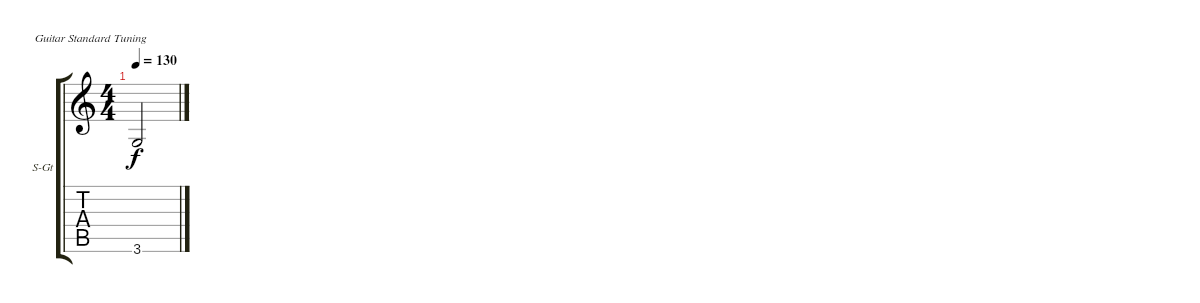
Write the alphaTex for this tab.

\defaultSystemsLayout 4
\bracketExtendMode groupsimilarinstruments
\firstSystemTrackNameOrientation horizontal
\otherSystemsTrackNameOrientation horizontal
\track ("Steel Guitar" "S-Gt") {instrument acousticguitarsteel}
\staff {score tabs}
\tuning (E4 B3 G3 D3 A2 E2)
\ts (4 4)
\tempo 130
\clef g2
\ks c
3.6.2{dy f}
